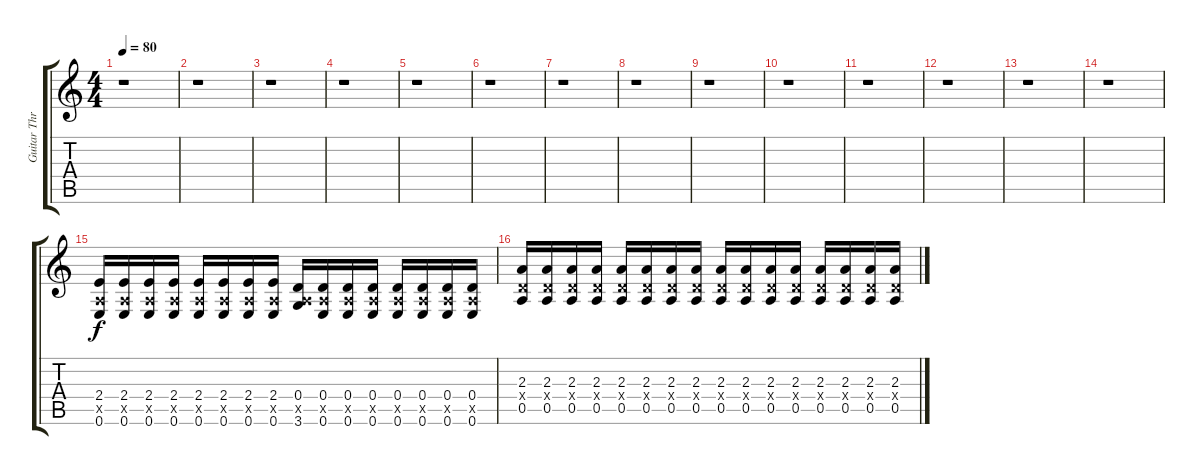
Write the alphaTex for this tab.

\track ("Guitar Three" "Guitar Thr") {instrument distortionguitar}
\staff {score tabs}
\tuning (E4 B3 G3 D3 A2 E2) {hide}
\ts (4 4)
\tempo 80
\clef g2
\ks c
r.1{dy f} |
r.1 |
r.1 |
r.1 |
r.1 |
r.1 |
r.1 |
r.1 |
r.1 |
r.1 |
r.1 |
r.1 |
r.1 |
r.1 |
(2.4 0.5{x} 0.6).16{volume 8} (2.4 0.5{x} 0.6).16 (2.4 0.5{x} 0.6).16 (2.4 0.5{x} 0.6).16 (2.4 0.5{x} 0.6).16 (2.4 0.5{x} 0.6).16 (2.4 0.5{x} 0.6).16 (2.4 0.5{x} 0.6).16 (0.4 0.5{x} 3.6).16 (0.4 0.5{x} 0.6).16 (0.4 0.5{x} 0.6).16 (0.4 0.5{x} 0.6).16 (0.4 0.5{x} 0.6).16 (0.4 0.5{x} 0.6).16 (0.4 0.5{x} 0.6).16 (0.4 0.5{x} 0.6).16 |
(2.3 0.4{x} 0.5).16 (2.3 0.4{x} 0.5).16 (2.3 0.4{x} 0.5).16 (2.3 0.4{x} 0.5).16 (2.3 0.4{x} 0.5).16 (2.3 0.4{x} 0.5).16 (2.3 0.4{x} 0.5).16 (2.3 0.4{x} 0.5).16 (2.3 0.4{x} 0.5).16 (2.3 0.4{x} 0.5).16 (2.3 0.4{x} 0.5).16 (2.3 0.4{x} 0.5).16 (2.3 0.4{x} 0.5).16 (2.3 0.4{x} 0.5).16 (2.3 0.4{x} 0.5).16 (2.3 0.4{x} 0.5).16
